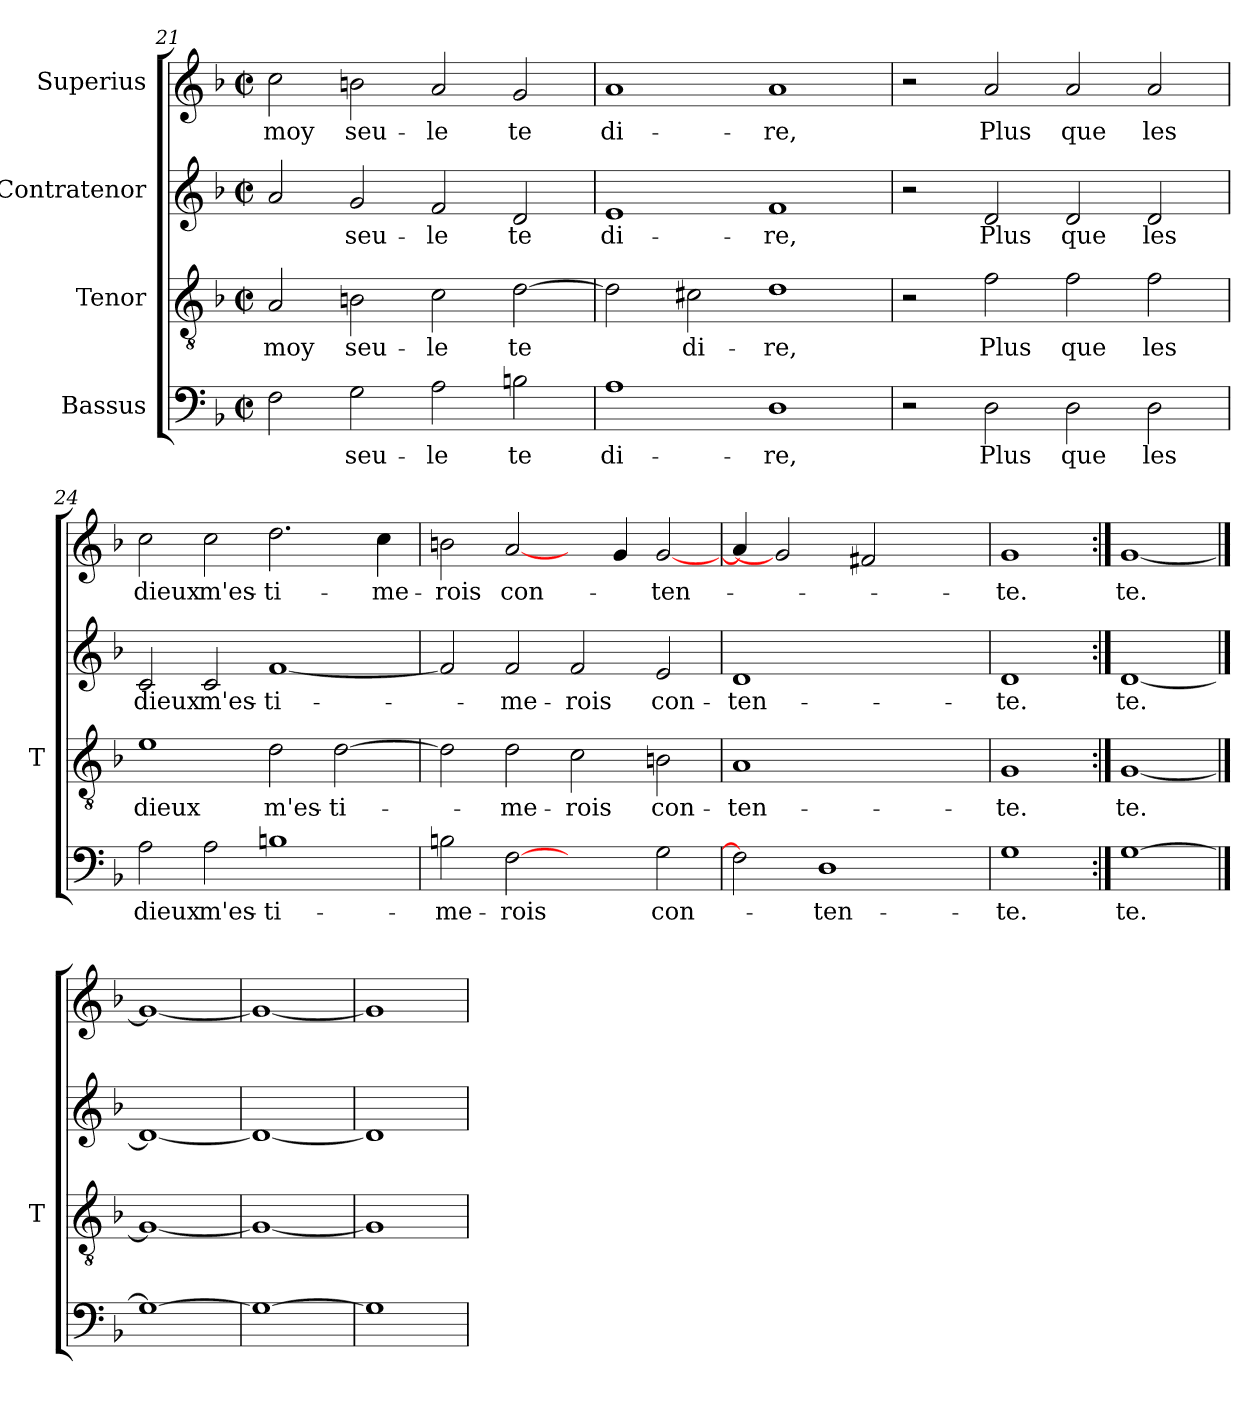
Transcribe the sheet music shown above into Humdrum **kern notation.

**kern	**text	**kern	**text	**kern	**text	**kern	**text
*part4	*part4	*part3	*part3	*part2	*part2	*part1	*part1
*staff4	*staff4	*staff3	*staff3	*staff2	*staff2	*staff1	*staff1
*I"Bassus	*	*I"Tenor	*	*I"Contratenor	*	*I"Superius	*
*	*	*I'T	*	*	*	*	*
*clefF4	*	*clefGv2	*	*clefG2	*	*clefG2	*
*k[b-]	*	*k[b-]	*	*k[b-]	*	*k[b-]	*
*F:	*	*F:	*	*F:	*	*F:	*
*M2/2	*	*M2/2	*	*M2/2	*	*M2/2	*
*met(c|)	*	*met(c|)	*	*met(c|)	*	*met(c|)	*
=21	=21	=21	=21	=21	=21	=21	=21
2F	.	2A	-moy	2a	.	2cc	-moy
2G	seu-	2B	seu-	2g	seu-	2b	seu-
2A	-le	2c	-le	2f	-le	2a	-le
2Bn	-te	[2d	-te	2d	-te	2g	-te
=22	=22	=22	=22	=22	=22	=22	=22
1A	di-	2d]	.	1e	di-	1a	di-
.	.	2c#X	di-	.	.	.	.
1D	-re,	1d	-re,	1f	-re,	1a	-re,
=23	=23	=23	=23	=23	=23	=23	=23
2r	.	2r	.	2r	.	2r	.
2D	-Plus	2f	-Plus	2d	-Plus	2a	-Plus
2D	-que	2f	-que	2d	-que	2a	-que
2D	-les	2f	-les	2d	-les	2a	-les
!!LO:PB:g=z
=24	=24	=24	=24	=24	=24	=24	=24
2A	-dieux	1e	-dieux	2c	-dieux	2cc	-dieux
2A	m'es-	.	.	2c	m'es-	2cc	m'es-
1Bn	ti-	2d	m'es-	[1f	ti-	2.dd	ti-
.	.	[2d	ti-	.	.	.	.
.	.	.	.	.	.	4cc	me-
=25	=25	=25	=25	=25	=25	=25	=25
2Bn	me-	2d]	.	2f]	.	2b	-rois
[2F	-rois	2d	me-	2f	me-	[2a	con-
2ryy	.	2c	-rois	2f	-rois	4ryy	.
.	.	.	.	.	.	4g	.
2G	con-	2B	con-	2e	con-	[2g	ten-
=26	=26	=26	=26	=26	=26	=26	=26
2F]	.	1A	ten-	1d	ten-	4a]	.
.	.	.	.	.	.	2g]	.
1D	ten-	.	.	.	.	.	.
.	.	.	.	.	.	2f#X	.
.	.	2ryy	.	2ryy	.	.	.
.	.	.	.	.	.	4ryy	.
=27	=27	=27	=27	=27	=27	=27	=27
1G	-te.	1G	-te.	1d	-te.	1g	-te.
=28:|!	=28:|!	=28:|!	=28:|!	=28:|!	=28:|!	=28:|!	=28:|!
[1G	-te.	[1G	-te.	[1d	-te.	[1g	-te.
==29	==29	==29	==29	==29	==29	==29	==29
1G_	.	1G_	.	1d_	.	1g_	.
=30	=30	=30	=30	=30	=30	=30	=30
1G_	.	1G_	.	1d_	.	1g_	.
=31	=31	=31	=31	=31	=31	=31	=31
1G]	.	1G]	.	1d]	.	1g]	.
=	=	=	=	=	=	=	=
*-	*-	*-	*-	*-	*-	*-	*-
